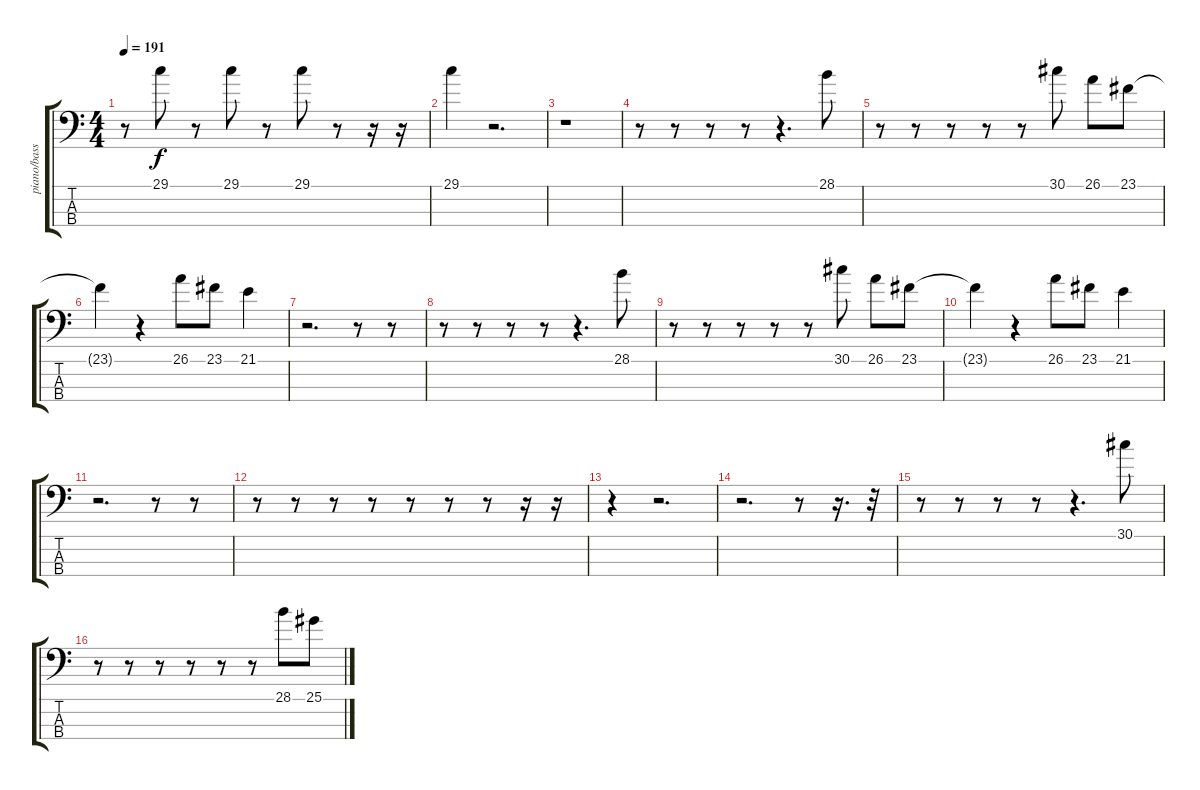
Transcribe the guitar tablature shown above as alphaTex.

\track ("piano/bass          " "piano/bass") {instrument percussiveorgan}
\staff {score tabs}
\tuning (G2 D2 A1 E1) {hide}
\ts (4 4)
\tempo 191
\clef f4
\ks c
r.8{dy f} 29.1.8 r.8 29.1.8 r.8 29.1.8 r.8 r.16 r.16 |
29.1.4{volume 12} r.2{d} |
r.1 |
r.8{volume 10} r.8 r.8 r.8 r.4{d} 28.1.8 |
r.8 r.8 r.8 r.8 r.8 30.1.8 26.1.8 23.1.8 |
23.1{t}.4 r.4 26.1.8 23.1.8 21.1.4 |
r.2{d} r.8 r.8 |
r.8 r.8 r.8 r.8 r.4{d} 28.1.8 |
r.8 r.8 r.8 r.8 r.8 30.1.8 26.1.8 23.1.8 |
23.1{t}.4 r.4 26.1.8 23.1.8 21.1.4 |
r.2{d} r.8 r.8 |
r.8 r.8 r.8 r.8 r.8 r.8 r.8 r.16 r.16 |
r.4 r.2{d} |
r.2{d} r.8 r.16{d} r.32 |
r.8 r.8 r.8 r.8 r.4{d} 30.1.8 |
r.8 r.8 r.8 r.8 r.8 r.8 28.1.8 25.1.8
